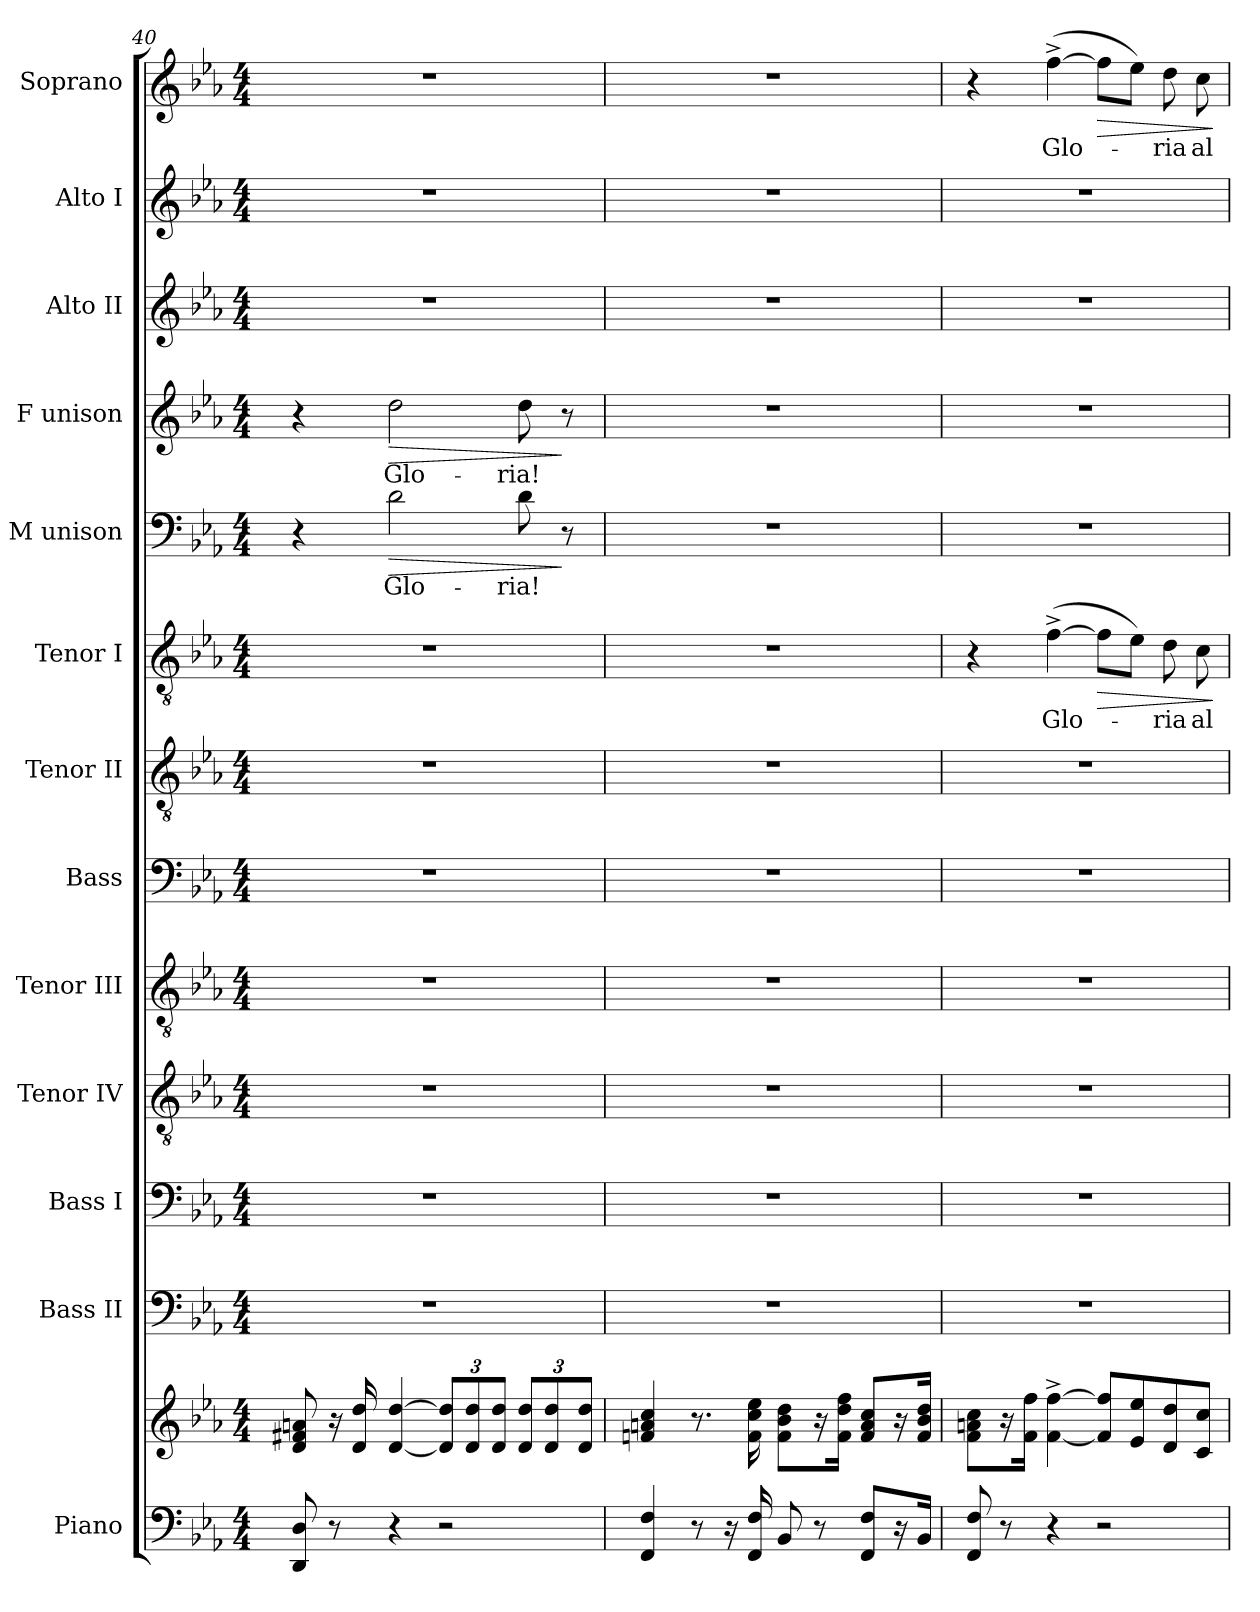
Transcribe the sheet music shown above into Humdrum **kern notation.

**kern	**kern	**kern	**kern	**kern	**kern	**kern	**kern	**kern	**text	**dynam	**kern	**text	**dynam	**kern	**text	**dynam	**kern	**kern	**kern	**text	**dynam
*part13	*part13	*part12	*part11	*part10	*part9	*part8	*part7	*part6	*part6	*part6	*part5	*part5	*part5	*part4	*part4	*part4	*part3	*part2	*part1	*part1	*part1
*staff14	*staff13	*staff12	*staff11	*staff10	*staff9	*staff8	*staff7	*staff6	*staff6	*staff6	*staff5	*staff5	*staff5	*staff4	*staff4	*staff4	*staff3	*staff2	*staff1	*staff1	*staff1
*I"Piano	*	*I"Bass II	*I"Bass I	*I"Tenor IV	*I"Tenor III	*I"Bass	*I"Tenor II	*I"Tenor I	*	*	*I"M unison	*	*	*I"F unison	*	*	*I"Alto II	*I"Alto I	*I"Soprano	*	*
*	*	*I'B.II	*I'B.I	*I'T.IV	*I'T.III	*I'B.	*I'T.II	*I'T.I	*	*	*I'M.u.	*	*	*I'F.u.	*	*	*I'A.II	*I'A.I	*I'S.	*	*
*clefF4	*clefG2	*clefF4	*clefF4	*clefGv2	*clefGv2	*clefF4	*clefGv2	*clefGv2	*	*	*clefF4	*	*	*clefG2	*	*	*clefG2	*clefG2	*clefG2	*	*
*k[b-e-a-]	*k[b-e-a-]	*k[b-e-a-]	*k[b-e-a-]	*k[b-e-a-]	*k[b-e-a-]	*k[b-e-a-]	*k[b-e-a-]	*k[b-e-a-]	*	*	*k[b-e-a-]	*	*	*k[b-e-a-]	*	*	*k[b-e-a-]	*k[b-e-a-]	*k[b-e-a-]	*	*
*M4/4	*M4/4	*M4/4	*M4/4	*M4/4	*M4/4	*M4/4	*M4/4	*M4/4	*	*	*M4/4	*	*	*M4/4	*	*	*M4/4	*M4/4	*M4/4	*	*
=40	=40	=40	=40	=40	=40	=40	=40	=40	=40	=40	=40	=40	=40	=40	=40	=40	=40	=40	=40	=40	=40
8DD/ 8D/	8d/ 8f#X/ 8an/	1r	1r	1r	1r	1r	1r	1r	.	.	4r	.	.	4r	.	.	1r	1r	1r	.	.
8r	16r	.	.	.	.	.	.	.	.	.	.	.	.	.	.	.	.	.	.	.	.
.	16d/ 16dd/	.	.	.	.	.	.	.	.	.	.	.	.	.	.	.	.	.	.	.	.
!	!	!	!	!	!	!	!	!	!	!	!	!LO:LY:b	!LO:HP:b	!	!LO:LY:b	!LO:HP:b	!	!	!	!	!
4r	[4d/ [4dd/	.	.	.	.	.	.	.	.	.	2d\	Glo-	>	2dd\	Glo-	>	.	.	.	.	.
*	*Xbrackettup	*	*	*	*	*	*	*	*	*	*	*	*	*	*	*	*	*	*	*	*
2r	12d/] 12dd/]L	.	.	.	.	.	.	.	.	.	.	.	.	.	.	.	.	.	.	.	.
.	12d/ 12dd/	.	.	.	.	.	.	.	.	.	.	.	.	.	.	.	.	.	.	.	.
.	12d/ 12dd/J	.	.	.	.	.	.	.	.	.	.	.	.	.	.	.	.	.	.	.	.
!	!	!	!	!	!	!	!	!	!	!	!	!LO:LY:b	!	!	!LO:LY:b	!	!	!	!	!	!
.	12d/ 12dd/L	.	.	.	.	.	.	.	.	.	8d\	-ria!	.	8dd\	-ria!	.	.	.	.	.	.
.	12d/ 12dd/	.	.	.	.	.	.	.	.	.	.	.	.	.	.	.	.	.	.	.	.
.	.	.	.	.	.	.	.	.	.	.	8r	.	]	8r	.	]	.	.	.	.	.
.	12d/ 12dd/J	.	.	.	.	.	.	.	.	.	.	.	.	.	.	.	.	.	.	.	.
!!LO:PB:g=z
=41	=41	=41	=41	=41	=41	=41	=41	=41	=41	=41	=41	=41	=41	=41	=41	=41	=41	=41	=41	=41	=41
4FF/ 4F/	4fn/ 4an/ 4cc/	1r	1r	1r	1r	1r	1r	1r	.	.	1r	.	.	1r	.	.	1r	1r	1r	.	.
8r	8.r	.	.	.	.	.	.	.	.	.	.	.	.	.	.	.	.	.	.	.	.
16r	.	.	.	.	.	.	.	.	.	.	.	.	.	.	.	.	.	.	.	.	.
16FF/ 16F/	16f\ 16cc\ 16ee-\	.	.	.	.	.	.	.	.	.	.	.	.	.	.	.	.	.	.	.	.
8BB-/	8f\ 8b-\ 8dd\L	.	.	.	.	.	.	.	.	.	.	.	.	.	.	.	.	.	.	.	.
8r	16r	.	.	.	.	.	.	.	.	.	.	.	.	.	.	.	.	.	.	.	.
.	16f\ 16dd\ 16ff\Jk	.	.	.	.	.	.	.	.	.	.	.	.	.	.	.	.	.	.	.	.
8FF/ 8F/L	8f/ 8a/ 8cc/L	.	.	.	.	.	.	.	.	.	.	.	.	.	.	.	.	.	.	.	.
16r	16r	.	.	.	.	.	.	.	.	.	.	.	.	.	.	.	.	.	.	.	.
16BB-/Jk	16f/ 16b-/ 16dd/Jk	.	.	.	.	.	.	.	.	.	.	.	.	.	.	.	.	.	.	.	.
=42	=42	=42	=42	=42	=42	=42	=42	=42	=42	=42	=42	=42	=42	=42	=42	=42	=42	=42	=42	=42	=42
8FF/ 8F/	8f\ 8an\ 8cc\L	1r	1r	1r	1r	1r	1r	4r	.	.	1r	.	.	1r	.	.	1r	1r	4r	.	.
8r	16r	.	.	.	.	.	.	.	.	.	.	.	.	.	.	.	.	.	.	.	.
.	16f\ 16ff\Jk	.	.	.	.	.	.	.	.	.	.	.	.	.	.	.	.	.	.	.	.
!	!	!	!	!	!	!	!	!	!LO:LY:b	!	!	!	!	!	!	!	!	!	!	!LO:LY:b	!
4r	[4f\^ [4ff\^	.	.	.	.	.	.	(>[4f^\	Glo-	.	.	.	.	.	.	.	.	.	(>[4ff^\	Glo-	.
!	!	!	!	!	!	!	!	!	!	!LO:HP:b	!	!	!	!	!	!	!	!	!	!	!LO:HP:b
2r	8f/] 8ff/]L	.	.	.	.	.	.	8f\L]	.	>	.	.	.	.	.	.	.	.	8ff\L]	.	>
.	8e-/ 8ee-/	.	.	.	.	.	.	8e-\J)	.	.	.	.	.	.	.	.	.	.	8ee-\J)	.	.
!	!	!	!	!	!	!	!	!	!LO:LY:b	!	!	!	!	!	!	!	!	!	!	!LO:LY:b	!
.	8d/ 8dd/	.	.	.	.	.	.	8d\	-ria	.	.	.	.	.	.	.	.	.	8dd\	-ria	.
!	!	!	!	!	!	!	!	!	!LO:LY:b	!	!	!	!	!	!	!	!	!	!	!LO:LY:b	!
.	8c/ 8cc/J	.	.	.	.	.	.	8c\	al	.	.	.	.	.	.	.	.	.	8cc\	al	.
.	.	.	.	.	.	.	.	.	.	]	.	.	.	.	.	.	.	.	.	.	]
=	=	=	=	=	=	=	=	=	=	=	=	=	=	=	=	=	=	=	=	=	=
*-	*-	*-	*-	*-	*-	*-	*-	*-	*-	*-	*-	*-	*-	*-	*-	*-	*-	*-	*-	*-	*-
